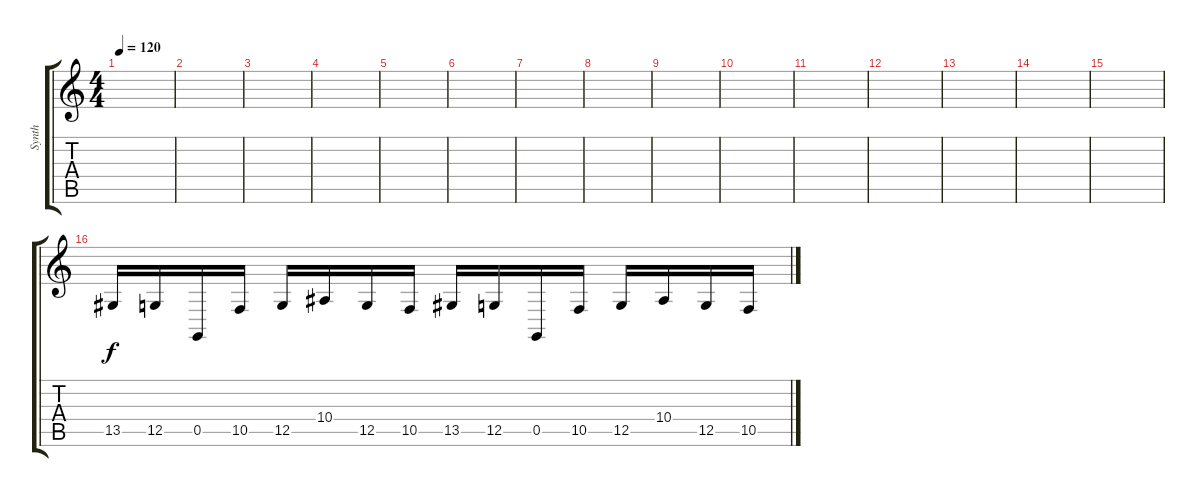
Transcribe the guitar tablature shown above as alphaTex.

\track ("Synth" "Synth") {instrument lead2sawtooth}
\staff {score tabs}
\tuning (D4 A3 F3 C3 G2 C2) {hide}
\ts (4 4)
\tempo 120
\clef g2
\ks c
|
|
|
|
|
|
|
|
|
|
|
|
|
|
|
13.5.16 12.5.16 0.5.16 10.5.16 12.5.16 10.4.16 12.5.16 10.5.16 13.5.16 12.5.16 0.5.16 10.5.16 12.5.16 10.4.16 12.5.16 10.5.16
